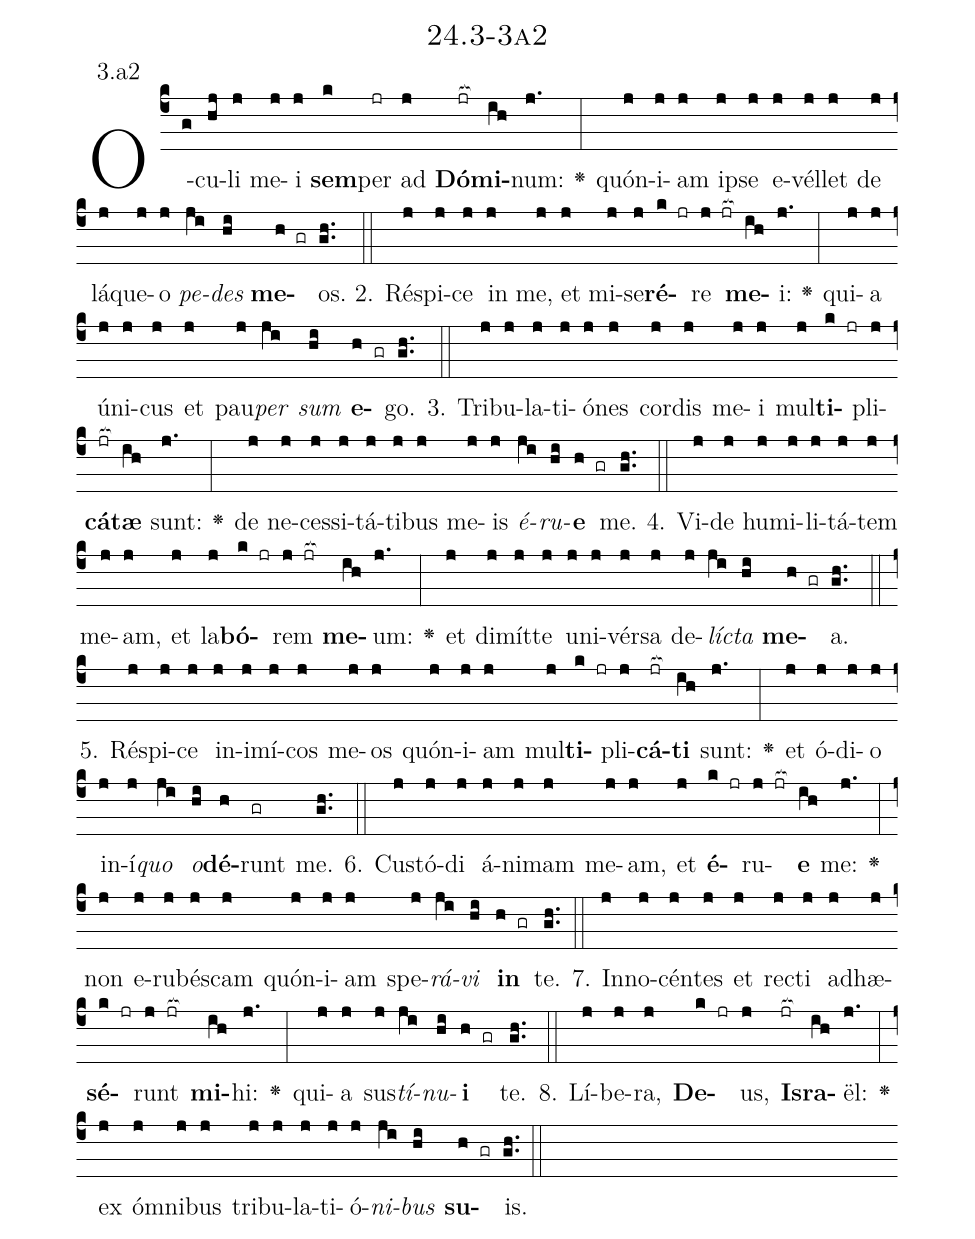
name: 24.3-3a2;
annotation: 3.a2;
%%
(c4)O(g)cu(hj)li(j) me(j)i(j) <b>sem</b>(k)per(jr) ad(j) <b>Dó</b>(jr[ocb:1{])<b>mi</b>(ih[ocb:0}])num:(j.) <v>\greheightstar</v>(:) quón(j)i(j)am(j) ip(j)se(j) e(j)vél(j)let(j) de(j) lá(j)que(j)o(j) <i>pe</i>(ji)<i>des</i>(hi) <b>me</b>(h gr)os.(gh..) (::)
2. Ré(j)spi(j)ce(j) in(j) me,(j) et(j) mi(j)se(j)<b>ré</b>(k jr)re(j jr[ocb:1{]) <b>me</b>(ih[ocb:0}])i:(j.) <v>\greheightstar</v>(:) qui(j)a(j) ú(j)ni(j)cus(j) et(j) pau(j)<i>per</i>(ji) <i>sum</i>(hi) <b>e</b>(h gr)go.(gh..) (::)
3. Tri(j)bu(j)la(j)ti(j)ó(j)nes(j) cor(j)dis(j) me(j)i(j) mul(j)<b>ti</b>(k jr)pli(j)<b>cá</b>(jr[ocb:1{])<b>tæ</b>(ih[ocb:0}]) sunt:(j.) <v>\greheightstar</v>(:) de(j) ne(j)ces(j)si(j)tá(j)ti(j)bus(j) me(j)is(j) <i>é</i>(ji)<i>ru</i>(hi)<b>e</b>(h gr) me.(gh..) (::)
4. Vi(j)de(j) hu(j)mi(j)li(j)tá(j)tem(j) me(j)am,(j) et(j) la(j)<b>bó</b>(k jr)rem(j jr[ocb:1{]) <b>me</b>(ih[ocb:0}])um:(j.) <v>\greheightstar</v>(:) et(j) di(j)mít(j)te(j) u(j)ni(j)vér(j)sa(j) de(j)<i>líc</i>(ji)<i>ta</i>(hi) <b>me</b>(h gr)a.(gh..) (::)
5. Ré(j)spi(j)ce(j) in(j)i(j)mí(j)cos(j) me(j)os(j) quón(j)i(j)am(j) mul(j)<b>ti</b>(k jr)pli(j)<b>cá</b>(jr[ocb:1{])<b>ti</b>(ih[ocb:0}]) sunt:(j.) <v>\greheightstar</v>(:) et(j) ó(j)di(j)o(j) in(j)í(j)<i>quo</i>(ji) <i>o</i>(hi)<b>dé</b>(h)runt(gr) me.(gh..) (::)
6. Cus(j)tó(j)di(j) á(j)ni(j)mam(j) me(j)am,(j) et(j) <b>é</b>(k jr)ru(j jr[ocb:1{])<b>e</b>(ih[ocb:0}]) me:(j.) <v>\greheightstar</v>(:) non(j) e(j)ru(j)bés(j)cam(j) quón(j)i(j)am(j) spe(j)<i>rá</i>(ji)<i>vi</i>(hi) <b>in</b>(h gr) te.(gh..) (::)
7. In(j)no(j)cén(j)tes(j) et(j) rec(j)ti(j) ad(j)hæ(j)<b>sé</b>(k jr)runt(j jr[ocb:1{]) <b>mi</b>(ih[ocb:0}])hi:(j.) <v>\greheightstar</v>(:) qui(j)a(j) sus(j)<i>tí</i>(ji)<i>nu</i>(hi)<b>i</b>(h gr) te.(gh..) (::)
8. Lí(j)be(j)ra,(j) <b>De</b>(k jr)us,(j) <b>Is</b>(jr[ocb:1{])<b>ra</b>(ih[ocb:0}])ël:(j.) <v>\greheightstar</v>(:) ex(j) óm(j)ni(j)bus(j) tri(j)bu(j)la(j)ti(j)ó(j)<i>ni</i>(ji)<i>bus</i>(hi) <b>su</b>(h gr)is.(gh..) (::)
